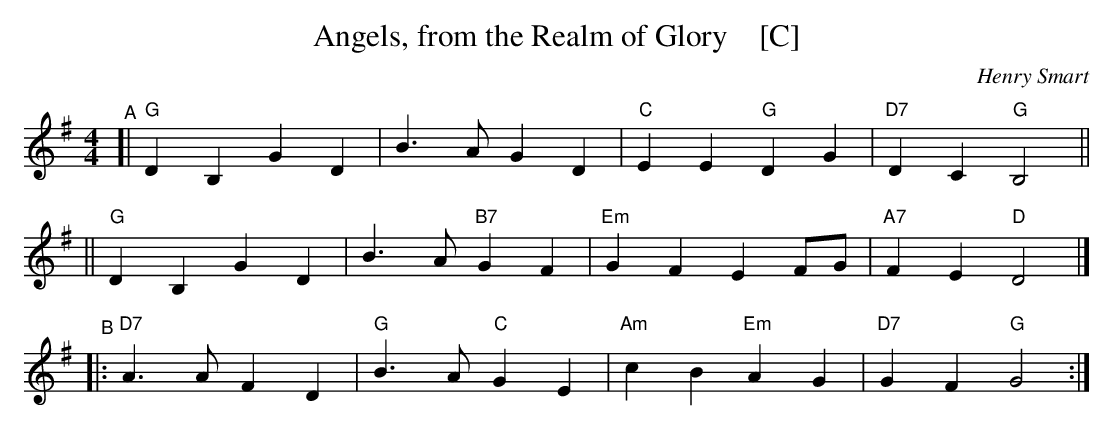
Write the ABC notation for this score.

X:1
T: Angels, from the Realm of Glory    [C]
C: Henry Smart
M: 4/4
L: 1/4
K: G
"^A"\
[| "G"DB, GD | B>A GD | "C"EE "G"DG | "D7" DC "G"B,2 ||
|| "G"DB, GD | B>A "B7"GF | "Em"GF EF/G/ | "A7"FE "D"D2 |]
"^B"\
|: "D7"A>A FD | "G"B>A "C"GE | "Am"cB "Em"AG | "D7"GF "G"G2 :|
